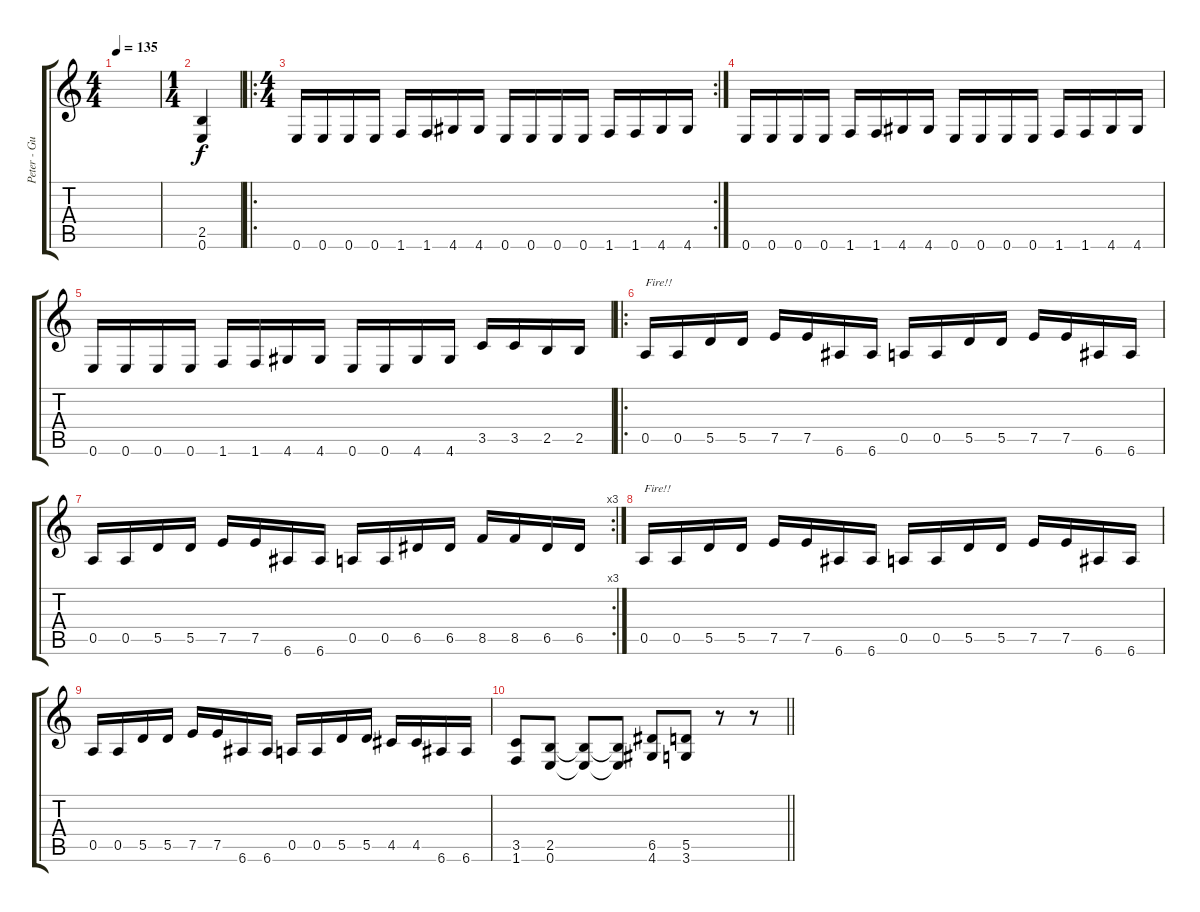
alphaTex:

\track ("Peter - Guitar" "Peter - Gu") {instrument distortionguitar}
\staff {score tabs}
\tuning (E4 B3 G3 D3 A2 E2) {hide}
\ts (4 4)
\tempo 135
\clef g2
\ks c
|
\ts (1 4)
(2.5 0.6).4 |
\ro
\rc 2
\ts (4 4)
0.6.16 0.6.16 0.6.16 0.6.16 1.6.16 1.6.16 4.6.16 4.6.16 0.6.16 0.6.16 0.6.16 0.6.16 1.6.16 1.6.16 4.6.16 4.6.16 |
0.6.16 0.6.16 0.6.16 0.6.16 1.6.16 1.6.16 4.6.16 4.6.16 0.6.16 0.6.16 0.6.16 0.6.16 1.6.16 1.6.16 4.6.16 4.6.16 |
0.6.16 0.6.16 0.6.16 0.6.16 1.6.16 1.6.16 4.6.16 4.6.16 0.6.16 0.6.16 4.6.16 4.6.16 3.5.16 3.5.16 2.5.16 2.5.16 |
\ro
0.5.16{txt "Fire!!"} 0.5.16 5.5.16 5.5.16 7.5.16 7.5.16 6.6.16 6.6.16 0.5.16 0.5.16 5.5.16 5.5.16 7.5.16 7.5.16 6.6.16 6.6.16 |
\rc 3
0.5.16 0.5.16 5.5.16 5.5.16 7.5.16 7.5.16 6.6.16 6.6.16 0.5.16 0.5.16 6.5.16 6.5.16 8.5.16 8.5.16 6.5.16 6.5.16 |
0.5.16{txt "Fire!!"} 0.5.16 5.5.16 5.5.16 7.5.16 7.5.16 6.6.16 6.6.16 0.5.16 0.5.16 5.5.16 5.5.16 7.5.16 7.5.16 6.6.16 6.6.16 |
0.5.16 0.5.16 5.5.16 5.5.16 7.5.16 7.5.16 6.6.16 6.6.16 0.5.16 0.5.16 5.5.16 5.5.16 4.5.16 4.5.16 6.6.16 6.6.16 |
\barLineRight lightlight
(3.5 1.6).8 (2.5 0.6).8 (2.5{t} 0.6{t}).8 (2.5{t} 0.6{t}).8 (6.5 4.6).8 (5.5 3.6).8 r.8 r.8
